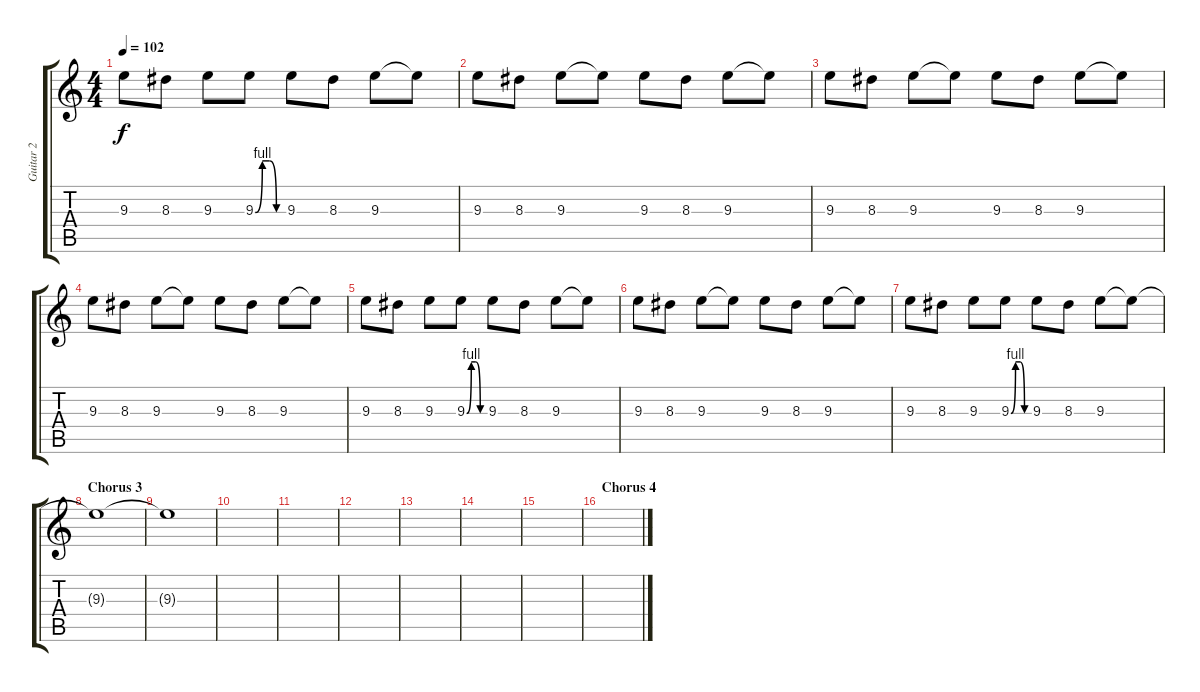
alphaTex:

\track ("Guitar 2" "Guitar 2") {instrument distortionguitar}
\staff {score tabs}
\tuning (E4 B3 G3 D3 A2 E2) {hide}
\ts (4 4)
\tempo 102
\clef g2
\ks c
9.3.8{dy f} 8.3.8 9.3.8 9.3{be (custom 0 0 15 4 30 4 45 0 60 0)}.8 9.3.8 8.3.8 9.3.8 9.3{t}.8 |
9.3.8{volume 11 instrument distortionguitar} 8.3.8 9.3.8 9.3{t}.8 9.3.8 8.3.8 9.3.8 9.3{t}.8 |
9.3.8 8.3.8 9.3.8 9.3{t}.8 9.3.8 8.3.8 9.3.8 9.3{t}.8 |
9.3.8{volume 13 instrument distortionguitar} 8.3.8 9.3.8 9.3{t}.8 9.3.8 8.3.8 9.3.8 9.3{t}.8 |
9.3.8 8.3.8 9.3.8 9.3{be (custom 0 0 15 4 30 4 45 0 60 0)}.8 9.3.8 8.3.8 9.3.8 9.3{t}.8 |
9.3.8 8.3.8 9.3.8 9.3{t}.8 9.3.8 8.3.8 9.3.8 9.3{t}.8 |
9.3.8 8.3.8 9.3.8 9.3{be (custom 0 0 15 4 30 4 45 0 60 0)}.8 9.3.8 8.3.8 9.3.8{volume 0 instrument distortionguitar} 9.3{t}.8 |
\section ("" "Chorus 3")
9.3{t}.1 |
9.3{t}.1 |
|
|
|
|
|
|
\section ("" "Chorus 4")
